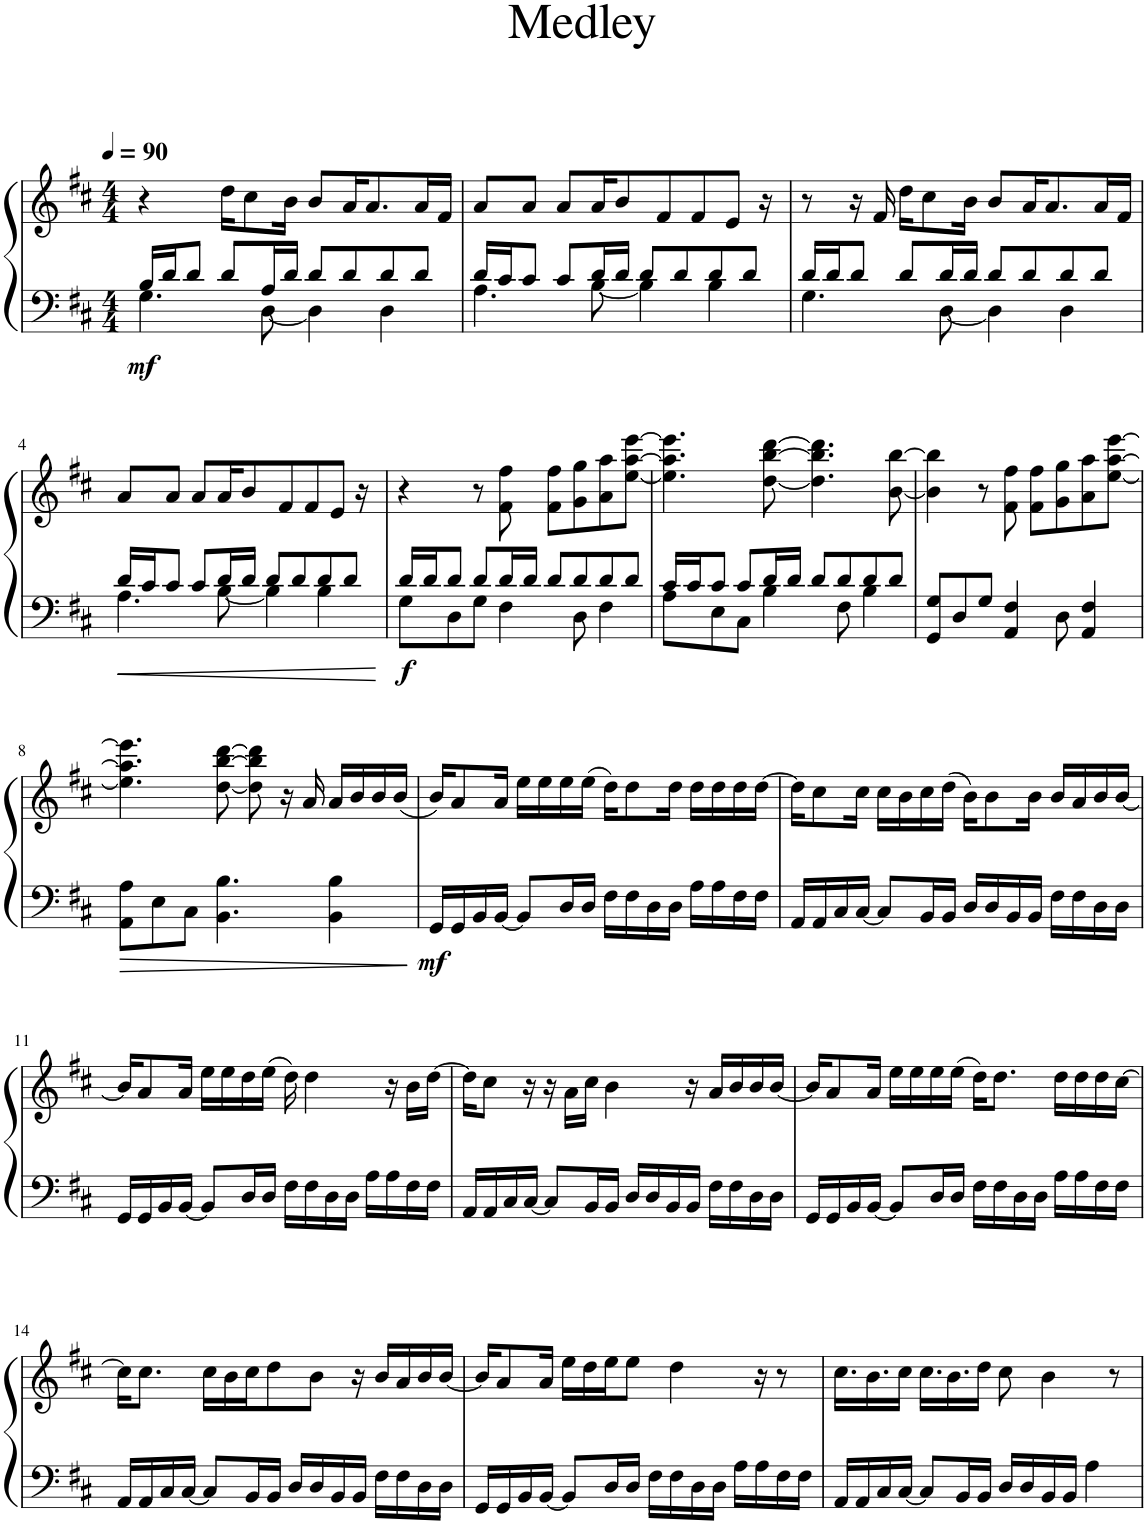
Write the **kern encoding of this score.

**kern	**kern	**dynam
*part1	*part1	*part1
*staff2	*staff1	*staff1/2
*I"Piano	*	*
*I'Pno.	*	*
*clefF4	*clefG2	*
*k[f#c#]	*k[f#c#]	*
*M4/4	*M4/4	*
*MM90	*MM90	*
=1	=1	=1
*^	*	*
!	!	!	!LO:DY:b=2
16B/LL	4.G\	4r	mf
16d/J	.	.	.
8d/J	.	.	.
8d/L	.	16dd\KL	.
.	.	8cc#\	.
16A/L	[8D\	.	.
16d/JJ	.	16b\Jk	.
8d/L	4D\]	8b/L	.
8d/	.	16a/K	.
.	.	8.a/	.
8d/	4D\	.	.
8d/J	.	16a/L	.
.	.	16f#/JJ	.
=2	=2	=2	=2
16d/LL	4.A\	8a/L	.
16c#/J	.	.	.
8c#/J	.	8a/J	.
8c#/L	.	8a/L	.
16d/L	[8B\	16a/K	.
16d/JJ	.	8b/	.
8d/L	4B\]	.	.
.	.	8f#/	.
8d/	.	.	.
.	.	8f#/	.
8d/	4B\	.	.
.	.	8e/J	.
8d/J	.	.	.
.	.	16r	.
=3	=3	=3	=3
16d/LL	4.G\	8r	.
16d/J	.	.	.
8d/J	.	16r	.
.	.	16f#/	.
8d/L	.	16dd\KL	.
.	.	8cc#\	.
16d/L	[8D\	.	.
16d/JJ	.	16b\Jk	.
8d/L	4D\]	8b/L	.
8d/	.	16a/K	.
.	.	8.a/	.
8d/	4D\	.	.
8d/J	.	16a/L	.
.	.	16f#/JJ	.
!!LO:LB:g=z
=4	=4	=4	=4
16d/LL	4.A\	8a/L	.
16c#/J	.	.	.
8c#/J	.	8a/J	.
8c#/L	.	8a/L	.
16d/L	[8B\	16a/K	.
16d/JJ	.	8b/	.
8d/L	4B\]	.	.
.	.	8f#/	.
8d/	.	.	.
.	.	8f#/	.
8d/	4B\	.	.
.	.	8e/J	.
8d/J	.	.	.
.	.	16r	.
=5	=5	=5	=5
!	!	!	!LO:DY:b=2
16d/LL	8G\L	4r	f
16d/J	.	.	.
8d/J	8D\	.	.
8d/L	8G\J	8r	.
16d/L	4F#\	8f#\ 8ff#\	.
16d/JJ	.	.	.
8d/L	.	8f#\ 8ff#\L	.
8d/	8D\	8g\ 8gg\	.
8d/	4F#\	8a\ 8aa\	.
8d/J	.	[8ee\ [8aa\ [8eee\J	.
=6	=6	=6	=6
16c#/LL	8A\L	4.ee\] 4.aa\] 4.eee\]	.
16c#/J	.	.	.
8c#/J	8E\	.	.
8c#/L	8C#\J	.	.
16d/L	4B\	[8dd\ [8bb\ [8ddd\	.
16d/JJ	.	.	.
8d/L	.	4.dd\] 4.bb\] 4.ddd\]	.
8d/	8F#\	.	.
8d/	4B\	.	.
8d/J	.	[8b\ [8bb\	.
*v	*v	*	*
=7	=7	=7
8GG/ 8G/L	4b\] 4bb\]	.
8D/	.	.
8G/J	8r	.
4AA/ 4F#/	8f#\ 8ff#\	.
.	8f#\ 8ff#\L	.
8D\	8g\ 8gg\	.
4AA/ 4F#/	8a\ 8aa\	.
.	[8ee\ [8aa\ [8eee\J	.
!!LO:LB:g=z
=8	=8	=8
8AA\ 8A\L	4.ee\] 4.aa\] 4.eee\]	.
8E\	.	.
8C#\J	.	.
4.BB\ 4.B\	[8dd\ [8bb\ [8ddd\	.
.	8dd\] 8bb\] 8ddd\]	.
.	16r	.
.	16a/	.
4BB\ 4B\	16a/LL	.
.	16b/	.
.	16b/	.
.	(16b/JJ	.
=9	=9	=9
!	!	!LO:DY:b=2
16GG/LL	16b/KL)	mf
16GG/	8a/	.
16BB/	.	.
[16BB/JJ	16a/Jk	.
8BB/L]	16ee\LL	.
.	16ee\	.
16D/L	16ee\	.
16D/JJ	(16ee\JJ	.
16F#\LL	16dd\KL)	.
16F#\	8dd\	.
16D\	.	.
16D\JJ	16dd\Jk	.
16A\LL	16dd\LL	.
16A\	16dd\	.
16F#\	16dd\	.
16F#\JJ	[16dd\JJ	.
=10	=10	=10
16AA/LL	16dd\KL]	.
16AA/	8cc#\	.
16C#/	.	.
[16C#/JJ	16cc#\Jk	.
8C#/L]	16cc#\LL	.
.	16b\	.
16BB/L	16cc#\	.
16BB/JJ	(16dd\JJ	.
16D/LL	16b\KL)	.
16D/	8b\	.
16BB/	.	.
16BB/JJ	16b\Jk	.
16F#\LL	16b/LL	.
16F#\	16a/	.
16D\	16b/	.
16D\JJ	[16b/JJ	.
!!LO:LB:g=z
=11	=11	=11
16GG/LL	16b/KL]	.
16GG/	8a/	.
16BB/	.	.
[16BB/JJ	16a/Jk	.
8BB/L]	16ee\LL	.
.	16ee\	.
16D/L	16dd\	.
16D/JJ	(16ee\JJ	.
16F#\LL	16dd\)	.
16F#\	4dd\	.
16D\	.	.
16D\JJ	.	.
16A\LL	.	.
16A\	16r	.
16F#\	16b\LL	.
16F#\JJ	[16dd\JJ	.
=12	=12	=12
16AA/LL	16dd\KL]	.
16AA/	8cc#\J	.
16C#/	.	.
[16C#/JJ	16r	.
8C#/L]	16r	.
.	16a\LL	.
16BB/L	16cc#\JJ	.
16BB/JJ	4b\	.
16D/LL	.	.
16D/	.	.
16BB/	.	.
16BB/JJ	16r	.
16F#\LL	16a/LL	.
16F#\	16b/	.
16D\	16b/	.
16D\JJ	[16b/JJ	.
=13	=13	=13
16GG/LL	16b/KL]	.
16GG/	8a/	.
16BB/	.	.
[16BB/JJ	16a/Jk	.
8BB/L]	16ee\LL	.
.	16ee\	.
16D/L	16ee\	.
16D/JJ	(16ee\JJ	.
16F#\LL	16dd\KL)	.
16F#\	8.dd\J	.
16D\	.	.
16D\JJ	.	.
16A\LL	16dd\LL	.
16A\	16dd\	.
16F#\	16dd\	.
16F#\JJ	[16cc#\JJ	.
!!LO:LB:g=z
=14	=14	=14
16AA/LL	16cc#\KL]	.
16AA/	8.cc#\J	.
16C#/	.	.
[16C#/JJ	.	.
8C#/L]	16cc#\LL	.
.	16b\	.
16BB/L	16cc#\J	.
16BB/JJ	8dd\	.
16D/LL	.	.
16D/	8b\J	.
16BB/	.	.
16BB/JJ	16r	.
16F#\LL	16b/LL	.
16F#\	16a/	.
16D\	16b/	.
16D\JJ	[16b/JJ	.
=15	=15	=15
16GG/LL	16b/KL]	.
16GG/	8a/	.
16BB/	.	.
[16BB/JJ	16a/Jk	.
8BB/L]	16ee\LL	.
.	16dd\	.
16D/L	16ee\J	.
16D/JJ	8ee\J	.
16F#\LL	.	.
16F#\	4dd\	.
16D\	.	.
16D\JJ	.	.
16A\LL	.	.
16A\	16r	.
16F#\	8r	.
16F#\JJ	.	.
=16	=16	=16
16AA/LL	16.cc#\LL	.
16AA/	.	.
.	16.b\	.
16C#/	.	.
[16C#/JJ	16cc#\JJ	.
8C#/L]	16.cc#\LL	.
.	16.b\	.
16BB/L	.	.
16BB/JJ	16dd\JJ	.
16D/LL	8cc#\	.
16D/	.	.
16BB/	4b\	.
16BB/JJ	.	.
4A\	.	.
.	8r	.
=	=	=
*-	*-	*-
